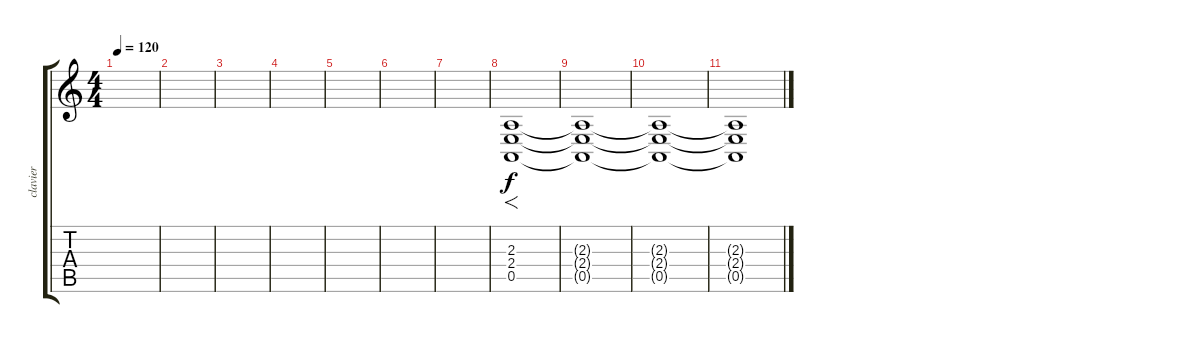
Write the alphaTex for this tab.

\track ("clavier" "clavier") {instrument stringensemble1}
\staff {score tabs}
\tuning (E4 B3 G3 D3 A2 E2) {hide}
\ts (4 4)
\tempo 120
\clef g2
\ks c
|
|
|
|
|
|
|
(2.3 2.4 0.5).1{f} |
(2.3{t} 2.4{t} 0.5{t}).1 |
(2.3{t} 2.4{t} 0.5{t}).1 |
(2.3{t} 2.4{t} 0.5{t}).1
